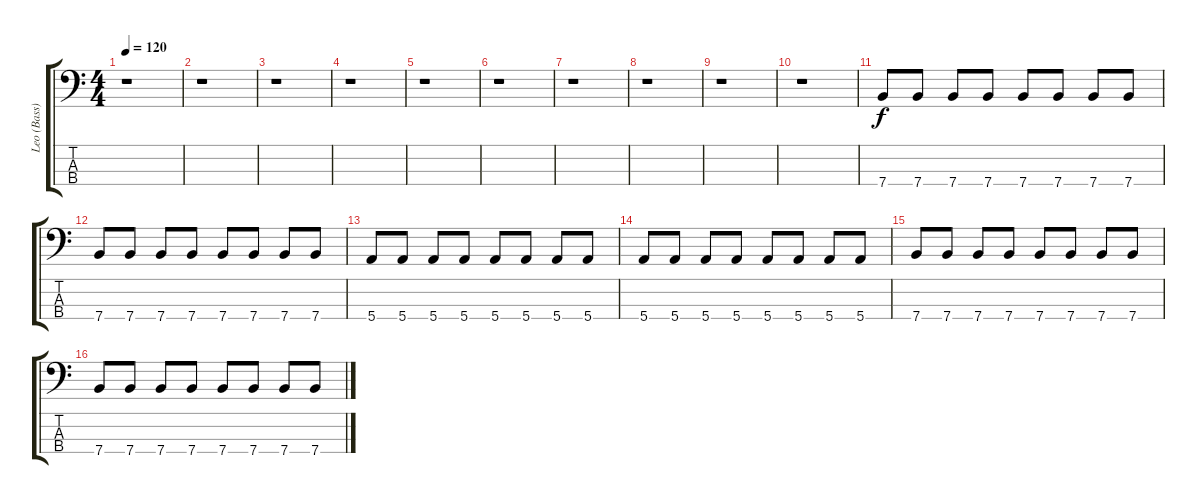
\track ("Leo (Bass)" "Leo (Bass)") {instrument electricbassfinger}
\staff {score tabs}
\tuning (G2 D2 A1 E1) {hide}
\ts (4 4)
\tempo 120
\clef f4
\ks c
r.1{dy f} |
r.1 |
r.1 |
r.1 |
r.1 |
r.1 |
r.1 |
r.1 |
r.1 |
r.1 |
7.4.8 7.4.8 7.4.8 7.4.8 7.4.8 7.4.8 7.4.8 7.4.8 |
7.4.8 7.4.8 7.4.8 7.4.8 7.4.8 7.4.8 7.4.8 7.4.8 |
5.4.8 5.4.8 5.4.8 5.4.8 5.4.8 5.4.8 5.4.8 5.4.8 |
5.4.8 5.4.8 5.4.8 5.4.8 5.4.8 5.4.8 5.4.8 5.4.8 |
7.4.8 7.4.8 7.4.8 7.4.8 7.4.8 7.4.8 7.4.8 7.4.8 |
7.4.8 7.4.8 7.4.8 7.4.8 7.4.8 7.4.8 7.4.8 7.4.8
